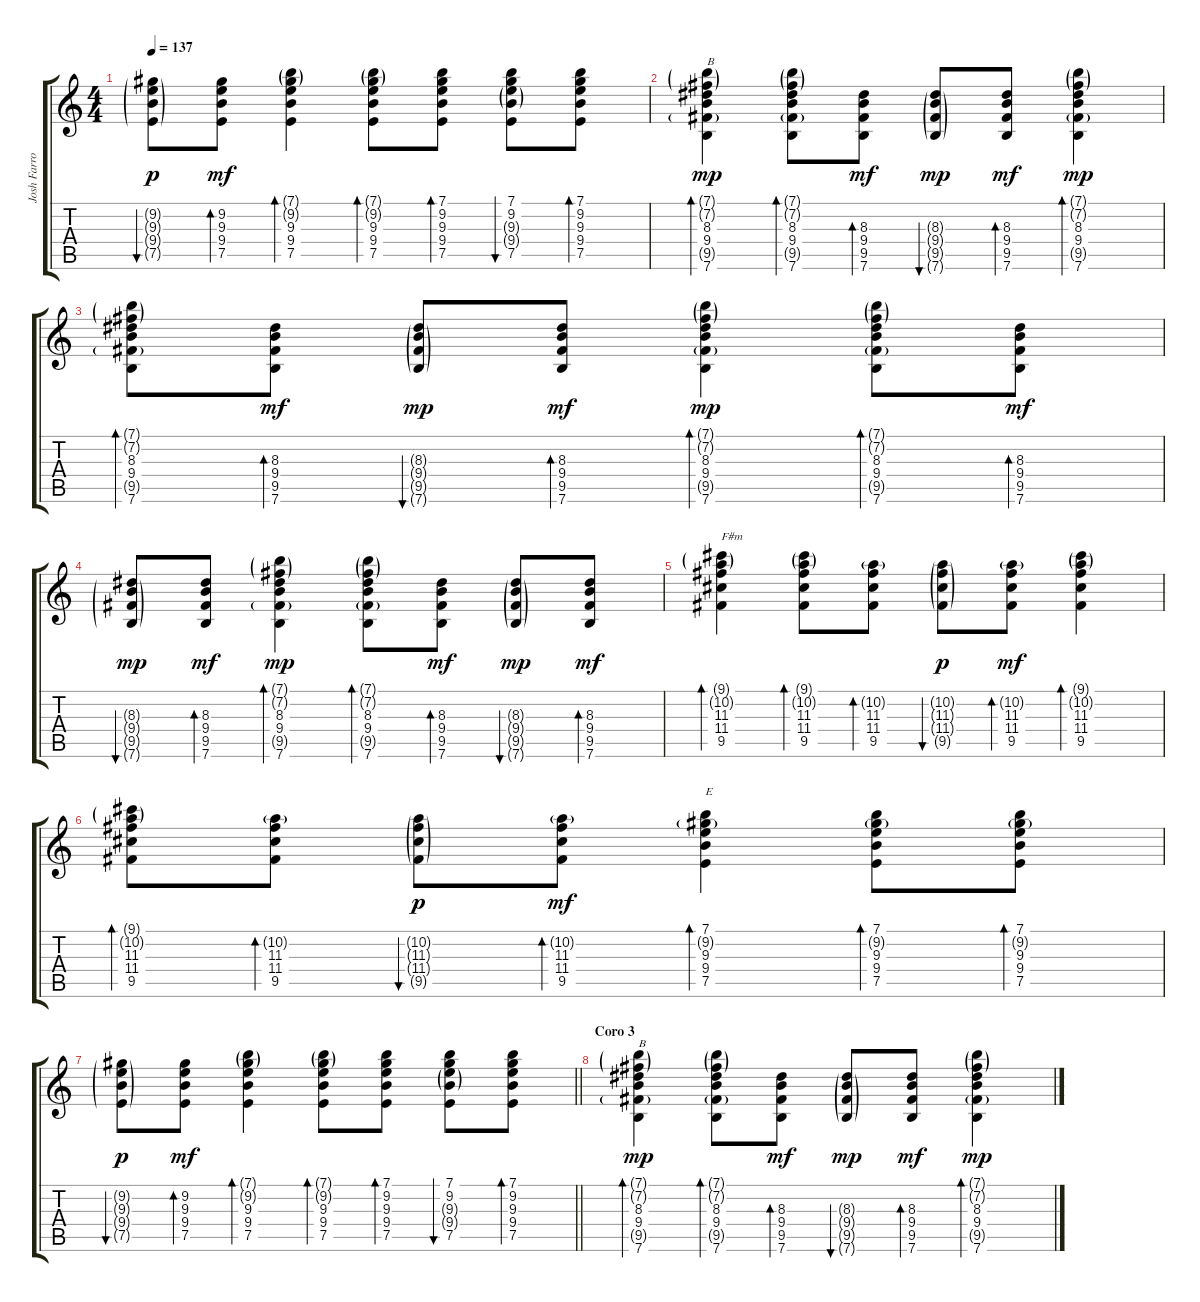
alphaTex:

\track ("Josh Farro" "Josh Farro") {instrument acousticguitarsteel}
\staff {score tabs}
\tuning (E4 B3 G3 D3 A2 E2) {hide}
\ts (4 4)
\tempo 137
\clef g2
\ks c
(9.2{g} 9.3{g} 9.4{g} 7.5{g}).8{bu 60 dy p} (9.2 9.3 9.4 7.5).8{bd 60 dy mf} (7.1{g} 9.2{g} 9.3 9.4 7.5).4{bd 60} (7.1{g} 9.2{g} 9.3 9.4 7.5).8{bd 60} (7.1 9.2 9.3 9.4 7.5).8{bd 60} (7.1 9.2 9.3{g} 9.4{g} 7.5).8{bu 60} (7.1 9.2 9.3 9.4 7.5).8{bd 60} |
(7.1{g} 7.2{g} 8.3 9.4 9.5{g} 7.6).4{bd 120 txt "B" dy mp volume 12} (7.1{g} 7.2{g} 8.3 9.4 9.5{g} 7.6).8{bd 60} (8.3 9.4 9.5 7.6).8{bd 60 dy mf} (8.3{g} 9.4{g} 9.5{g} 7.6{g}).8{bu 60 dy mp} (8.3 9.4 9.5 7.6).8{bd 60 dy mf} (7.1{g} 7.2{g} 8.3 9.4 9.5{g} 7.6).4{bd 60 dy mp} |
(7.1{g} 7.2{g} 8.3 9.4 9.5{g} 7.6).8{bd 60} (8.3 9.4 9.5 7.6).8{bd 60 dy mf} (8.3{g} 9.4{g} 9.5{g} 7.6{g}).8{bu 60 dy mp} (8.3 9.4 9.5 7.6).8{bd 60 dy mf} (7.1{g} 7.2{g} 8.3 9.4 9.5{g} 7.6).4{bd 60 dy mp} (7.1{g} 7.2{g} 8.3 9.4 9.5{g} 7.6).8{bd 60} (8.3 9.4 9.5 7.6).8{bd 60 dy mf} |
(8.3{g} 9.4{g} 9.5{g} 7.6{g}).8{bu 60 dy mp} (8.3 9.4 9.5 7.6).8{bd 60 dy mf} (7.1{g} 7.2{g} 8.3 9.4 9.5{g} 7.6).4{bd 60 dy mp} (7.1{g} 7.2{g} 8.3 9.4 9.5{g} 7.6).8{bd 60} (8.3 9.4 9.5 7.6).8{bd 60 dy mf} (8.3{g} 9.4{g} 9.5{g} 7.6{g}).8{bu 60 dy mp} (8.3 9.4 9.5 7.6).8{bd 60 dy mf} |
(9.1{g} 10.2{g} 11.3 11.4 9.5).4{bd 120 txt "F#m"} (9.1{g} 10.2{g} 11.3 11.4 9.5).8{bd 60} (10.2{g} 11.3 11.4 9.5).8{bd 60} (10.2{g} 11.3{g} 11.4{g} 9.5{g}).8{bu 60 dy p} (10.2{g} 11.3 11.4 9.5).8{bd 60 dy mf} (9.1{g} 10.2{g} 11.3 11.4 9.5).4{bd 60} |
(9.1{g} 10.2{g} 11.3 11.4 9.5).8{bd 60} (10.2{g} 11.3 11.4 9.5).8{bd 60} (10.2{g} 11.3{g} 11.4{g} 9.5{g}).8{bu 60 dy p} (10.2{g} 11.3 11.4 9.5).8{bd 60 dy mf} (7.1 9.2{g} 9.3 9.4 7.5).4{bd 60 txt "E"} (7.1 9.2{g} 9.3 9.4 7.5).8{bd 60} (7.1 9.2{g} 9.3 9.4 7.5).8{bd 60} |
\barLineRight lightlight
(9.2{g} 9.3{g} 9.4{g} 7.5{g}).8{bu 60 dy p} (9.2 9.3 9.4 7.5).8{bd 60 dy mf} (7.1{g} 9.2{g} 9.3 9.4 7.5).4{bd 60} (7.1{g} 9.2{g} 9.3 9.4 7.5).8{bd 60} (7.1 9.2 9.3 9.4 7.5).8{bd 60} (7.1 9.2 9.3{g} 9.4{g} 7.5).8{bu 60} (7.1 9.2 9.3 9.4 7.5).8{bd 60} |
\section ("" "Coro 3")
(7.1{g} 7.2{g} 8.3 9.4 9.5{g} 7.6).4{bd 120 txt "B" dy mp} (7.1{g} 7.2{g} 8.3 9.4 9.5{g} 7.6).8{bd 60} (8.3 9.4 9.5 7.6).8{bd 60 dy mf} (8.3{g} 9.4{g} 9.5{g} 7.6{g}).8{bu 60 dy mp} (8.3 9.4 9.5 7.6).8{bd 60 dy mf} (7.1{g} 7.2{g} 8.3 9.4 9.5{g} 7.6).4{bd 60 dy mp}
